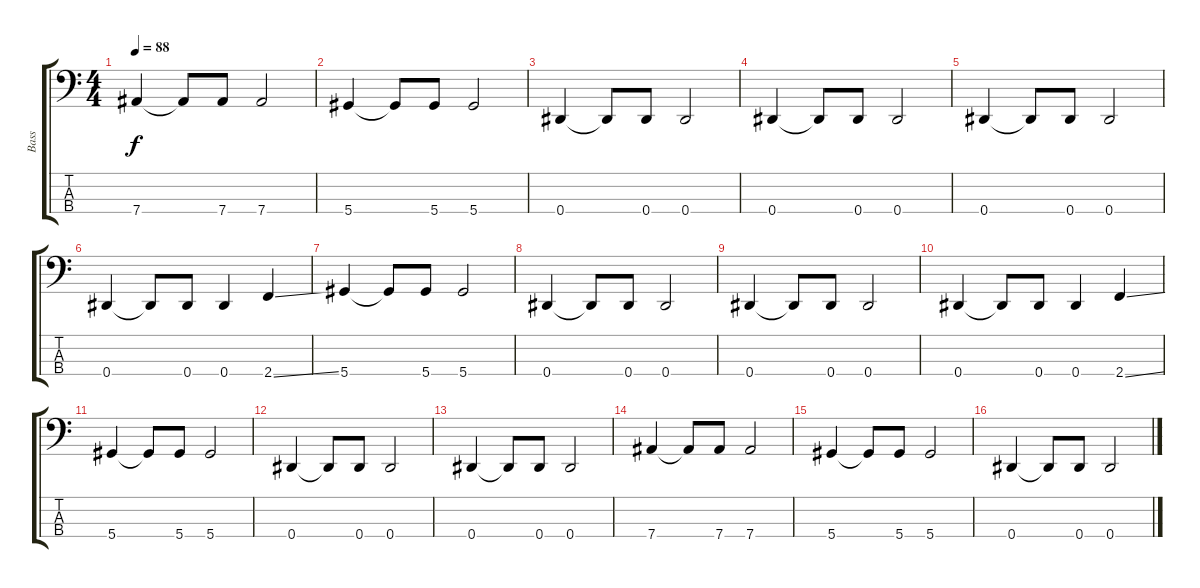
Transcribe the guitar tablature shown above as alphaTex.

\track ("Bass" "Bass") {instrument electricbassfinger}
\staff {score tabs}
\tuning (Gb2 Db2 Ab1 Eb1) {hide}
\ts (4 4)
\tempo 88
\clef f4
\ks c
7.4.4{dy f} 7.4{t}.8 7.4.8 7.4.2 |
5.4.4 5.4{t}.8 5.4.8 5.4.2 |
0.4.4 0.4{t}.8 0.4.8 0.4.2 |
0.4.4 0.4{t}.8 0.4.8 0.4.2 |
0.4.4 0.4{t}.8 0.4.8 0.4.2 |
0.4.4 0.4{t}.8 0.4.8 0.4.4 2.4{ss}.4 |
5.4.4 5.4{t}.8 5.4.8 5.4.2 |
0.4.4 0.4{t}.8 0.4.8 0.4.2 |
0.4.4 0.4{t}.8 0.4.8 0.4.2 |
0.4.4 0.4{t}.8 0.4.8 0.4.4 2.4{ss}.4 |
5.4.4 5.4{t}.8 5.4.8 5.4.2 |
0.4.4 0.4{t}.8 0.4.8 0.4.2 |
0.4.4 0.4{t}.8 0.4.8 0.4.2 |
7.4.4 7.4{t}.8 7.4.8 7.4.2 |
5.4.4 5.4{t}.8 5.4.8 5.4.2 |
0.4.4 0.4{t}.8 0.4.8 0.4.2
